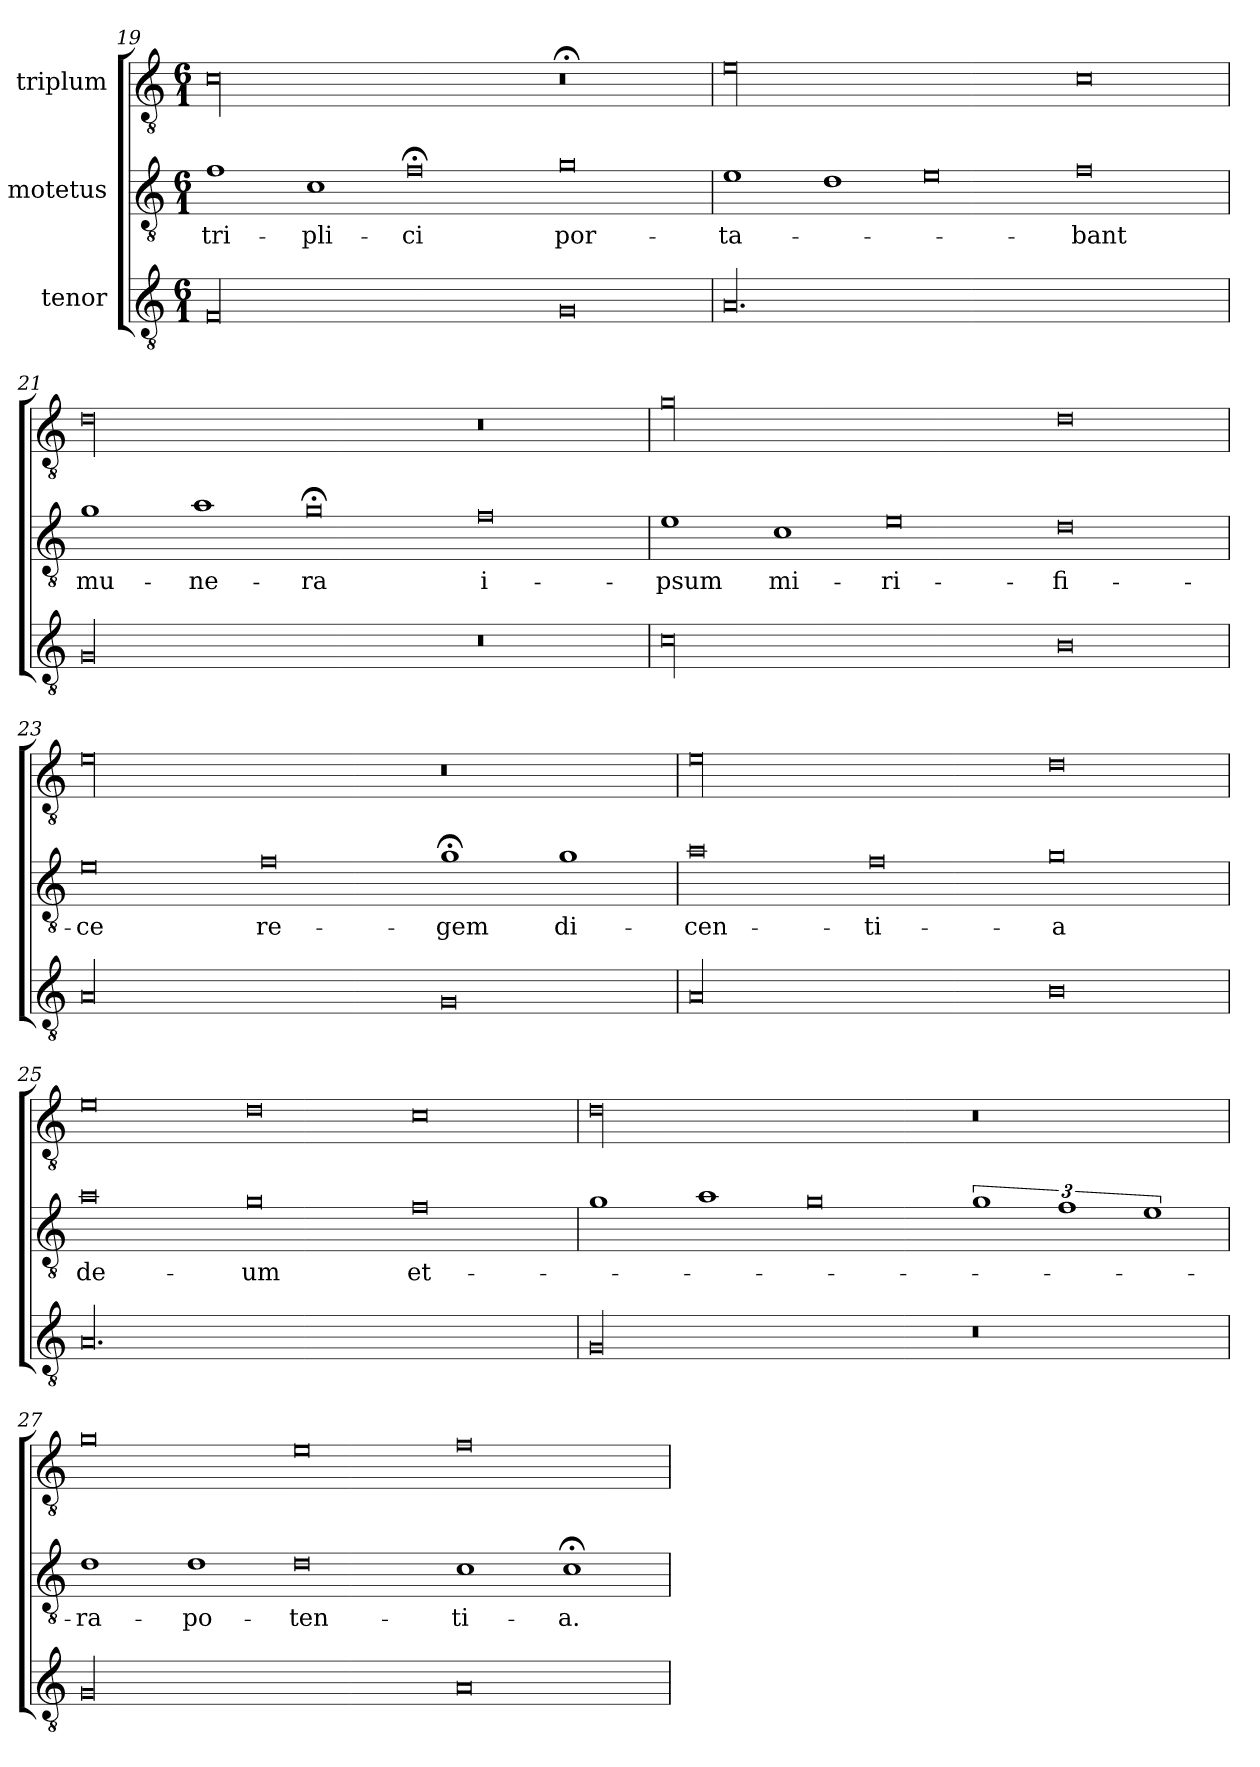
**kern	**kern	**text	**kern
*part3	*part2	*part2	*part1
*staff3	*staff2	*staff2	*staff1
*I"tenor	*I"motetus	*	*I"triplum
*clefGv2	*clefGv2	*	*clefGv2
*k[]	*k[]	*	*k[]
*C:	*C:	*	*C:
*M6/1	*M6/1	*	*M6/1
=19	=19	=19	=19
00F/	1f\	tri-	00c\
.	1c\	-pli-	.
.	0f;<\	-ci	.
0G/	0g\	por-	0r;<
=20	=20	=20	=20
00.A/	1e\	-ta-	00e\
.	1d\	.	.
.	0e\	.	.
.	0f\	-bant	0c\
=21	=21	=21	=21
00G/	1g\	mu-	00d\
.	1a\	-ne-	.
.	0g;<\	-ra	.
0r	0f\	i-	0r
=22	=22	=22	=22
00c\	1e\	-psum	00g\
.	1c\	mi-	.
.	0e\	-ri-	.
0B\	0d\	-fi-	0d\
=23	=23	=23	=23
00A/	0e\	-ce	00e\
.	0f\	re-	.
0G/	1g;<\	-gem	0r
.	1g\	di-	.
=24	=24	=24	=24
00A/	0a\	-cen-	00e\
.	0f\	-ti-	.
0B\	0g\	-a	0d\
=25	=25	=25	=25
00.A/	0a\	de-	0e\
.	0g\	-um	0d\
.	0f\	et-	0c\
=26	=26	=26	=26
00G/	1g\	.	00d\
.	1a\	.	.
.	0g\	.	.
0r	3%2g\	.	0r
.	3%2f\	.	.
.	3%2e\	.	.
=27	=27	=27	=27
00G/	1d\	ra-	0g\
.	1d\	po-	.
.	0d\	-ten-	0e\
0A/	1c\	-ti-	0f\
.	1c;<\	-a.	.
=	=	=	=
*-	*-	*-	*-
